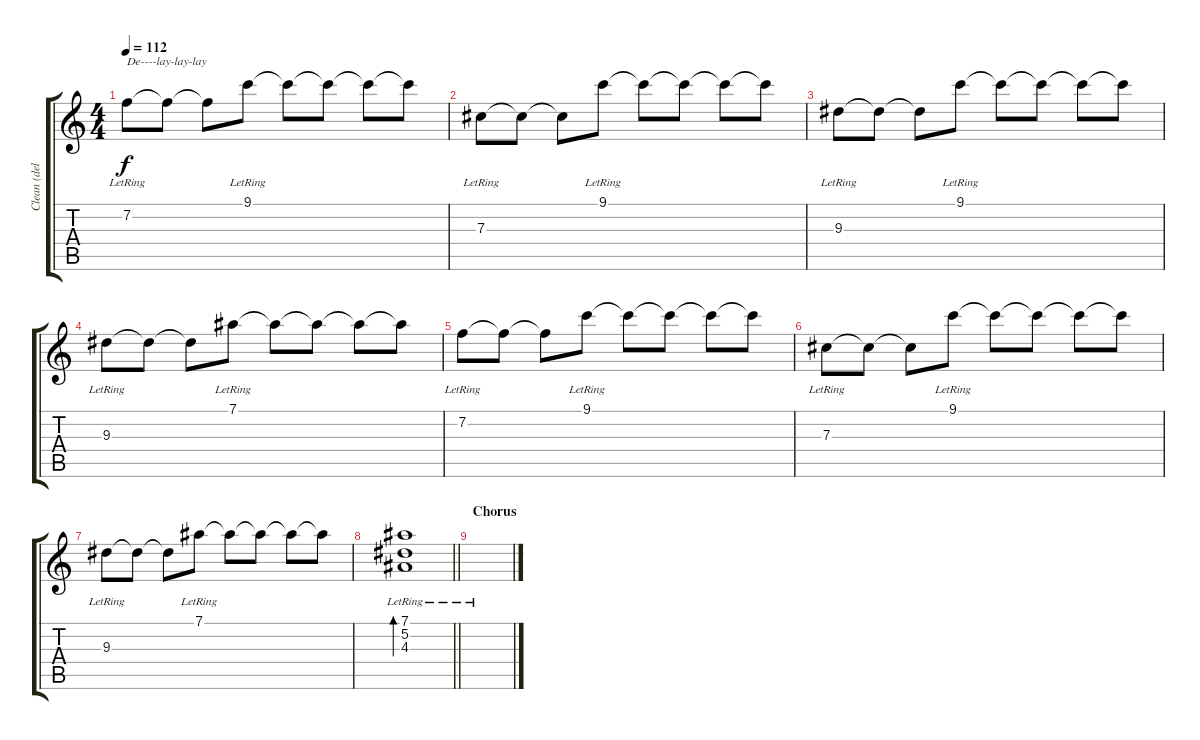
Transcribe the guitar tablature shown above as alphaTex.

\track ("Clean (delayed) Lead Guitar" "Clean (del") {instrument electricguitarclean}
\staff {score tabs}
\tuning (Eb4 Bb3 Gb3 Db3 Ab2 Db2) {hide}
\ts (4 4)
\tempo 112
\clef g2
\ks c
7.2{lr}.8{txt "De----lay-lay-lay" dy f} 7.2{t}.8 7.2{t}.8 9.1{lr}.8 9.1{t}.8 9.1{t}.8 9.1{t}.8 9.1{t}.8 |
7.3{lr}.8 7.3{t}.8 7.3{t}.8 9.1{lr}.8 9.1{t}.8 9.1{t}.8 9.1{t}.8 9.1{t}.8 |
9.3{lr}.8 9.3{t}.8 9.3{t}.8 9.1{lr}.8 9.1{t}.8 9.1{t}.8 9.1{t}.8 9.1{t}.8 |
9.3{lr}.8 9.3{t}.8 9.3{t}.8 7.1{lr}.8 7.1{t}.8 7.1{t}.8 7.1{t}.8 7.1{t}.8 |
7.2{lr}.8 7.2{t}.8 7.2{t}.8 9.1{lr}.8 9.1{t}.8 9.1{t}.8 9.1{t}.8 9.1{t}.8 |
7.3{lr}.8 7.3{t}.8 7.3{t}.8 9.1{lr}.8 9.1{t}.8 9.1{t}.8 9.1{t}.8 9.1{t}.8 |
9.3{lr}.8 9.3{t}.8 9.3{t}.8 7.1{lr}.8 7.1{t}.8 7.1{t}.8 7.1{t}.8 7.1{t}.8 |
\barLineRight lightlight
(7.1{lr} 5.2 4.3).1{bd 240} |
\section ("" "Chorus")
